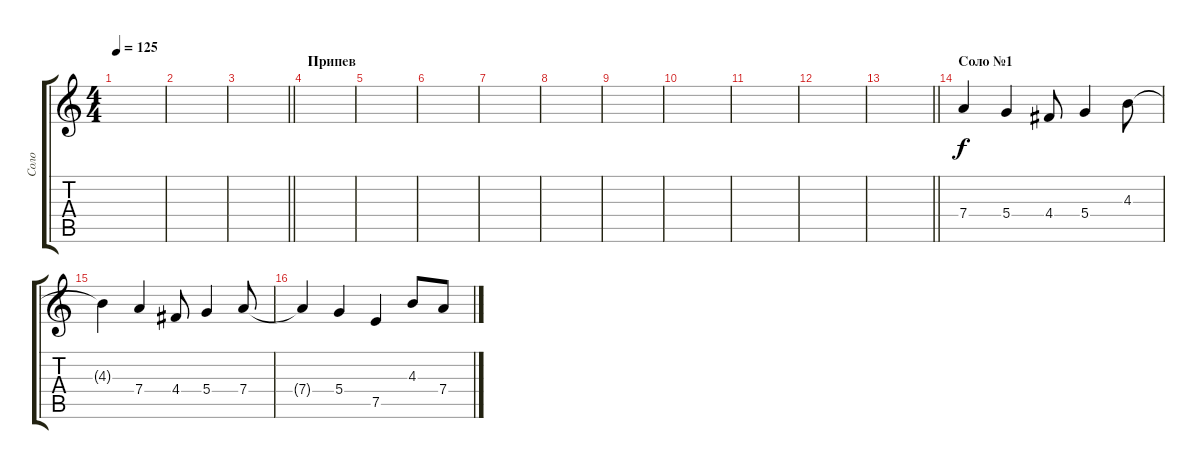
\track ("Соло" "Соло") {instrument overdrivenguitar}
\staff {score tabs}
\tuning (E4 B3 G3 D3 A2 E2) {hide}
\ts (4 4)
\tempo 125
\clef g2
\ks c
|
|
\barLineRight lightlight
|
\section ("" "Припев")
|
|
|
|
|
|
|
|
|
\barLineRight lightlight
|
\section ("" "Соло №1")
7.4.4 5.4.4 4.4.8 5.4.4 4.3.8 |
4.3{t}.4 7.4.4 4.4.8 5.4.4 7.4.8 |
7.4{t}.4 5.4.4 7.5.4 4.3.8 7.4.8
